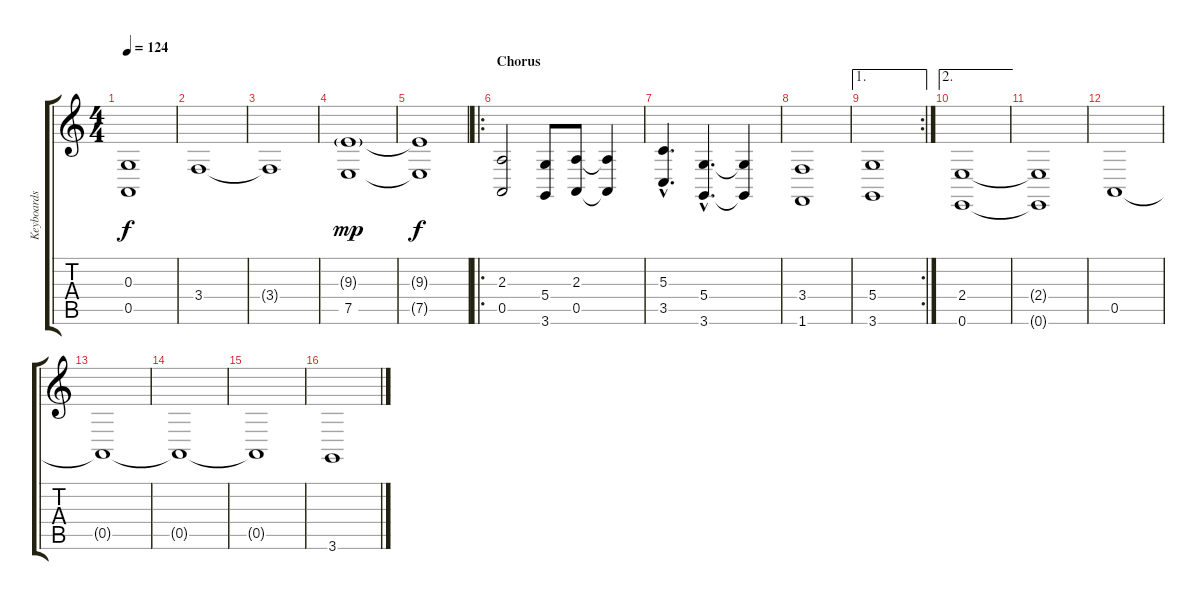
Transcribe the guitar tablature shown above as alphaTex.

\track ("Keyboards 1" "Keyboards ") {instrument stringensemble1}
\staff {score tabs}
\tuning (E4 B3 G3 D3 A2 E2) {hide}
\ts (4 4)
\tempo 124
\clef g2
\ks c
(0.3 0.5{t}).1{dy f} |
3.4.1 |
3.4{t}.1 |
(9.3{g} 7.5).1{dy mp} |
(9.3{t} 7.5{t}).1{dy f} |
\ro
\section ("" "Chorus")
(2.3 0.5).2 (5.4 3.6).8 (2.3 0.5).8 (2.3{t} 0.5{t}).4 |
(5.3{hac} 3.5{hac}).4{d} (5.4{hac} 3.6{hac}).4{d} (5.4{t} 3.6{t}).4 |
(3.4 1.6).1 |
\ae 1
\rc 2
(5.4 3.6).1 |
\ae 2
(2.4 0.6).1 |
(2.4{t} 0.6{t}).1 |
0.5.1 |
0.5{t}.1 |
0.5{t}.1 |
0.5{t}.1 |
3.6.1
